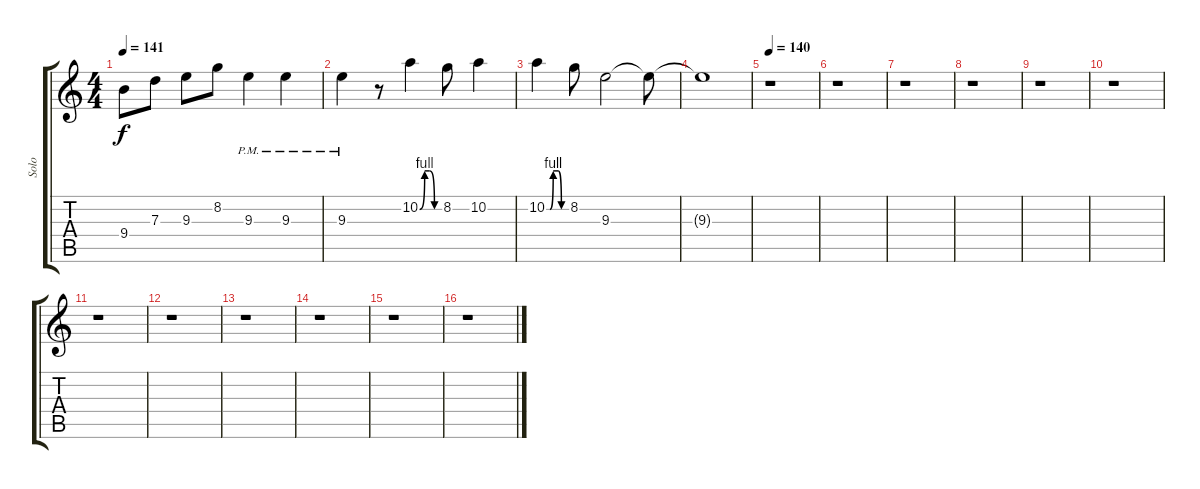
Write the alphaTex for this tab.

\track ("Solo" "Solo") {instrument overdrivenguitar}
\staff {score tabs}
\tuning (E4 B3 G3 D3 A2 E2) {hide}
\ts (4 4)
\tempo 141
\clef g2
\ks c
9.4.8{dy f} 7.3.8 9.3.8 8.2.8 9.3{pm}.4 9.3{pm}.4 |
9.3{pm}.4 r.8 10.2{be (custom 0 0 15 4 30 4 45 0 60 0)}.4 8.2.8 10.2.4 |
10.2{be (custom 0 0 10 0 20 4 35 4 45 0 60 0)}.4 8.2.8 9.3.2 9.3{t}.8 |
9.3{t}.1 |
\tempo 140
r.1 |
r.1 |
r.1 |
r.1 |
r.1 |
r.1 |
r.1 |
r.1 |
r.1 |
r.1 |
r.1 |
r.1
